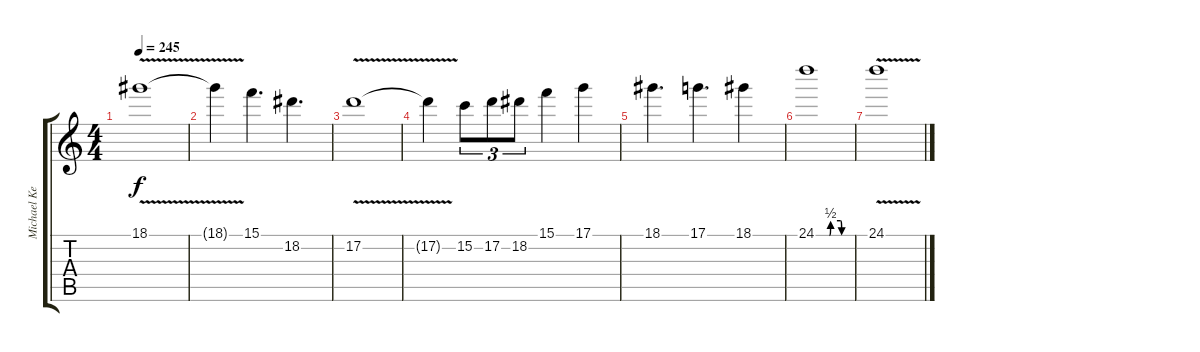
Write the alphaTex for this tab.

\track ("Michael Keene Lead" "Michael Ke") {instrument distortionguitar}
\staff {score tabs}
\tuning (D4 A3 F3 C3 G2 C2) {hide}
\ts (4 4)
\tempo 245
\clef g2
\ks c
18.1{v}.1{dy f} |
18.1{t}.4 15.1.4{d} 18.2.4{d} |
17.2{v}.1 |
17.2{t}.4 15.2.8{tu (3 2)} 17.2.8{tu (3 2)} 18.2.8{tu (3 2)} 15.1.4 17.1.4 |
18.1.4{d} 17.1.4{d} 18.1.4 |
24.1{be (custom 0 0 23 0 25 2 42 2 44 0 60 0)}.1 |
24.1{v}.1
